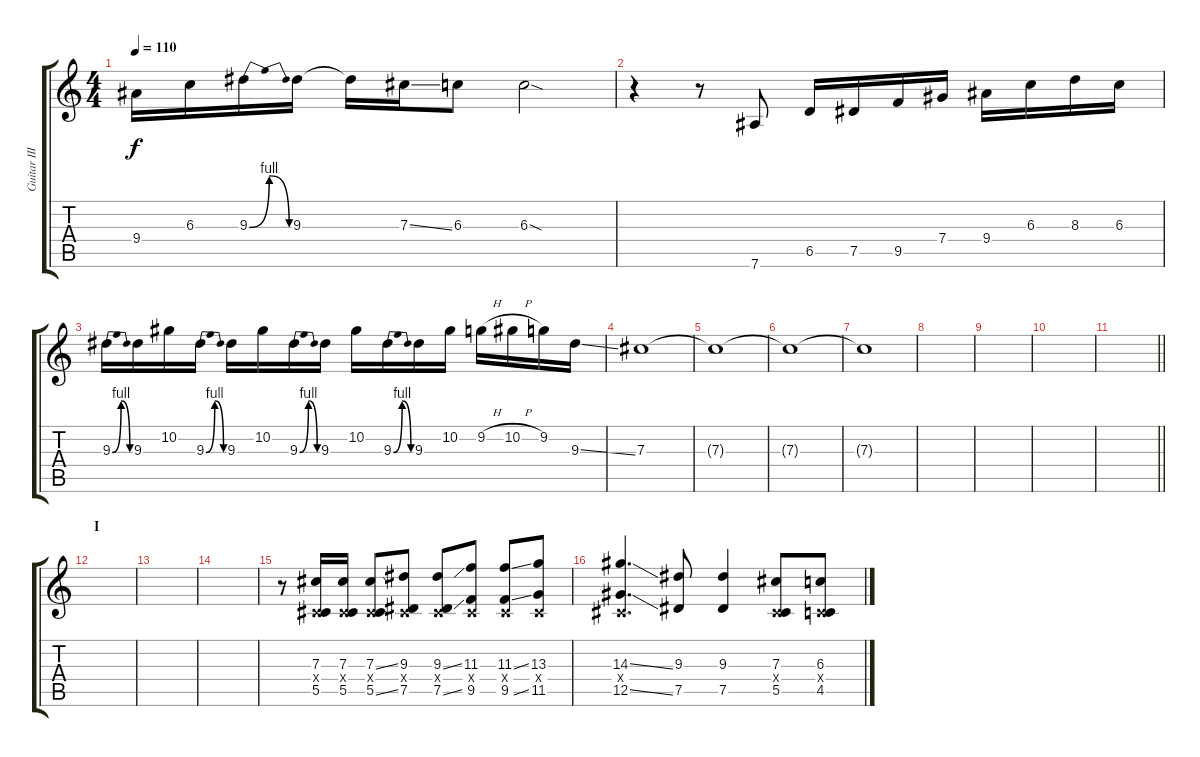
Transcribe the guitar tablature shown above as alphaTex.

\track ("Guitar III" "Guitar III") {instrument distortionguitar}
\staff {score tabs}
\tuning (Eb4 Bb3 Gb3 Db3 Ab2 Eb2) {hide}
\ts (4 4)
\tempo 110
\clef g2
\ks c
9.4.16{dy f} 6.3.16 9.3{be (bendrelease 0 0 15 4 45 4 60 0)}.16 9.3.16 9.3{t}.16 7.3{ss}.16 6.3.8 6.3{sod}.2 |
r.4 r.8 7.6.8 6.5.16 7.5.16 9.5.16 7.4.16 9.4.16 6.3.16 8.3.16 6.3.16 |
9.3{be (bendrelease 0 0 15 4 45 4 60 0)}.16 9.3.16 10.2.16 9.3{be (bendrelease 0 0 15 4 45 4 60 0)}.16 9.3.16 10.2.16 9.3{be (bendrelease 0 0 15 4 45 4 60 0)}.16 9.3.16 10.2.16 9.3{be (bendrelease 0 0 15 4 45 4 60 0)}.16 9.3.16 10.2.16 9.2{h}.16 10.2{h}.16 9.2.16 9.3{ss}.16 |
7.3.1 |
7.3{t}.1 |
7.3{t}.1 |
7.3{t}.1 |
|
|
|
\barLineRight lightlight
|
\section ("" "I")
|
|
|
r.8 (7.3 0.4{x} 5.5).16 (7.3 0.4{x} 5.5).16 (7.3{ss} 0.4{x} 5.5{ss}).8 (9.3 0.4{x} 7.5).8 (9.3{ss} 0.4{x} 7.5{ss}).8 (11.3 0.4{x} 9.5).8 (11.3{ss} 0.4{x} 9.5{ss}).8 (13.3 0.4{x} 11.5).8 |
(14.3{ss} 0.4{x} 12.5{ss}).4{d} (9.3 7.5).8 (9.3 7.5).4 (7.3 0.4{x} 5.5).8 (6.3 0.4{x} 4.5).8
